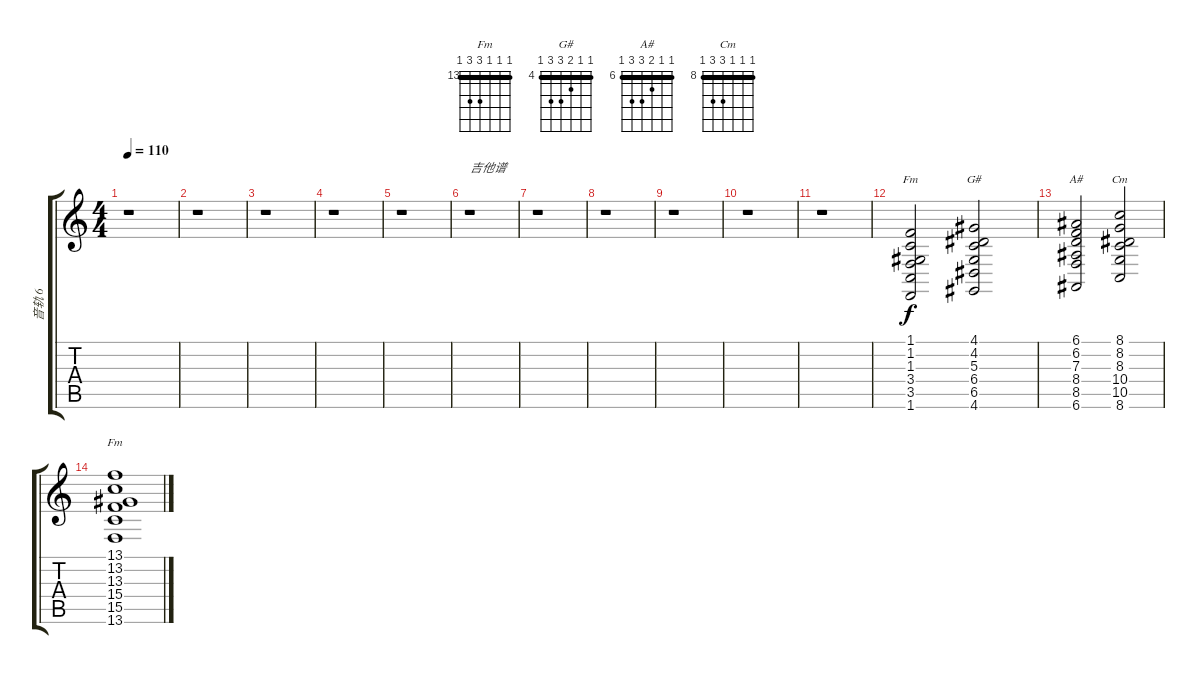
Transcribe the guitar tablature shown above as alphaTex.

\track ("音轨 6" "音轨 6") {instrument fx1rain}
\staff {score tabs}
\tuning (E4 B3 G3 D3 A2 E2) {hide}
\chord ("Fm" 1 1 1 3 3 1) {barre 1}
\chord ("G#" 4 4 5 6 6 4) {firstfret 4 barre 4}
\chord ("A#" 6 6 7 8 8 6) {firstfret 6 barre 6}
\chord ("Cm" 8 8 8 10 10 8) {firstfret 8 barre 8}
\chord ("Fm" 13 13 13 15 15 13) {firstfret 13 barre 13}
\ts (4 4)
\tempo 110
\clef g2
\ks c
r.1{dy f} |
r.1 |
r.1 |
r.1 |
r.1 |
r.1{txt "吉他谱"} |
r.1 |
r.1 |
r.1 |
r.1 |
r.1 |
(1.1 1.2 1.3 3.4 3.5 1.6).2{ch "Fm"} (4.1 4.2 5.3 6.4 6.5 4.6).2{ch "G#"} |
(6.1 6.2 7.3 8.4 8.5 6.6).2{ch "A#"} (8.1 8.2 8.3 10.4 10.5 8.6).2{ch "Cm"} |
(13.1 13.2 13.3 15.4 15.5 13.6).1{ch "Fm"}
